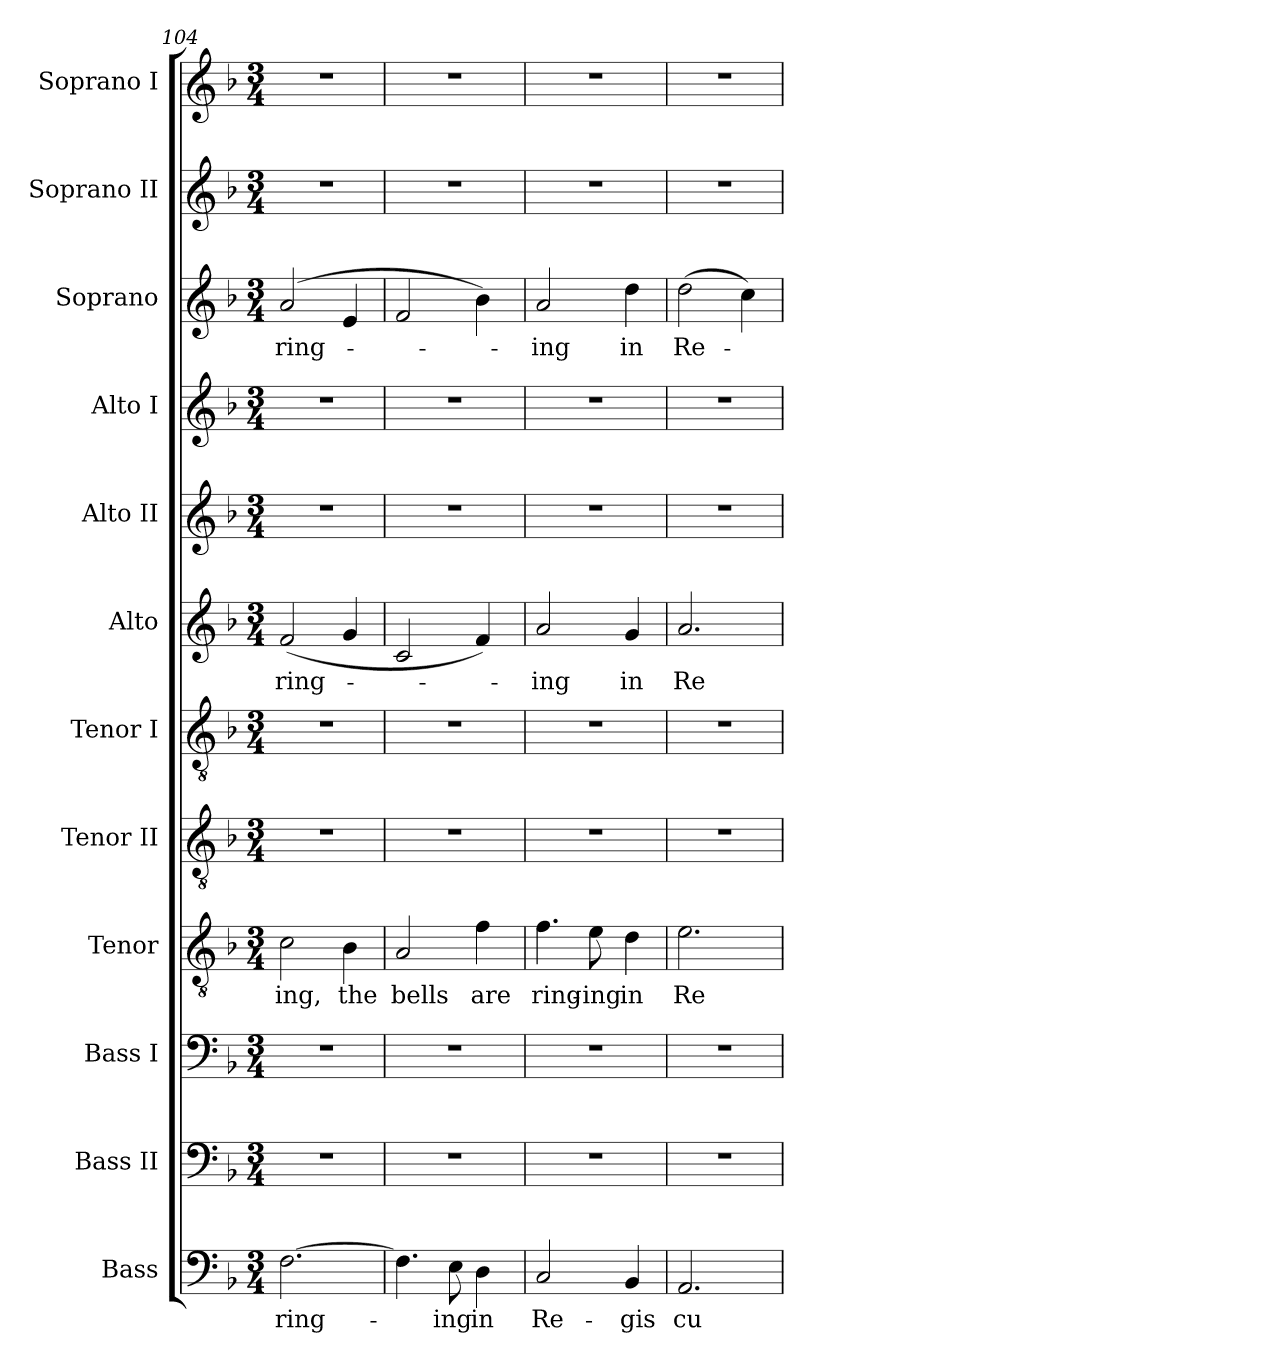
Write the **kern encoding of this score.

**kern	**text	**kern	**kern	**kern	**text	**kern	**kern	**kern	**text	**kern	**kern	**kern	**text	**kern	**kern
*part12	*part12	*part11	*part10	*part9	*part9	*part8	*part7	*part6	*part6	*part5	*part4	*part3	*part3	*part2	*part1
*staff12	*staff12	*staff11	*staff10	*staff9	*staff9	*staff8	*staff7	*staff6	*staff6	*staff5	*staff4	*staff3	*staff3	*staff2	*staff1
*I"Bass	*	*I"Bass II	*I"Bass I	*I"Tenor	*	*I"Tenor II	*I"Tenor I	*I"Alto	*	*I"Alto II	*I"Alto I	*I"Soprano	*	*I"Soprano II	*I"Soprano I
*I'B.	*	*I'B II.	*I'B I.	*I'T.	*	*I'T II.	*	*I'A.	*	*I'A II.	*I'A I.	*I'S.	*	*I'S II.	*I'S I.
*clefF4	*	*clefF4	*clefF4	*clefGv2	*	*clefGv2	*clefGv2	*clefG2	*	*clefG2	*clefG2	*clefG2	*	*clefG2	*clefG2
*	*	*	*	*ITrd7c12	*	*ITrd7c12	*ITrd7c12	*	*	*	*	*	*	*	*
*k[b-]	*	*k[b-]	*k[b-]	*k[b-]	*	*k[b-]	*k[b-]	*k[b-]	*	*k[b-]	*k[b-]	*k[b-]	*	*k[b-]	*k[b-]
*F:	*	*F:	*F:	*F:	*	*F:	*F:	*F:	*	*F:	*F:	*F:	*	*F:	*F:
*M3/4	*	*M3/4	*M3/4	*M3/4	*	*M3/4	*M3/4	*M3/4	*	*M3/4	*M3/4	*M3/4	*	*M3/4	*M3/4
=104	=104	=104	=104	=104	=104	=104	=104	=104	=104	=104	=104	=104	=104	=104	=104
!	!LO:LY:b:color=#000000	!LO:N:vis=1	!LO:N:vis=1	!	!	!	!	!	!	!	!	!	!	!	!
!	!	!	!	!	!LO:LY:b:color=#000000	!LO:N:vis=1	!LO:N:vis=1	!	!	!	!	!	!	!	!
!	!	!	!	!	!	!	!	!	!LO:LY:b:color=#000000	!LO:N:vis=1	!LO:N:vis=1	!	!	!	!
!	!	!	!	!	!	!	!	!	!	!	!	!	!LO:LY:b:color=#000000	!LO:N:vis=1	!LO:N:vis=1
[>2.Fi\	ring-	2.r	2.r	2Ci\	-ing,	2.r	2.r	(2fi/	ring-	2.r	2.r	(2ai/	ring-	2.r	2.r
!	!	!	!	!	!LO:LY:b:color=#000000	!	!	!	!	!	!	!	!	!	!
.	.	.	.	4BB-i\	the	.	.	4gi/	.	.	.	4ei/	.	.	.
!!LO:LB:g=z
=105	=105	=105	=105	=105	=105	=105	=105	=105	=105	=105	=105	=105	=105	=105	=105
!	!	!LO:N:vis=1	!LO:N:vis=1	!	!	!	!	!	!	!	!	!	!	!	!
!	!	!	!	!	!LO:LY:b:color=#000000	!LO:N:vis=1	!LO:N:vis=1	!	!	!LO:N:vis=1	!LO:N:vis=1	!	!	!LO:N:vis=1	!LO:N:vis=1
4.Fi\]	.	2.r	2.r	2AAi/	bells	2.r	2.r	2ci/	.	2.r	2.r	2fi/	.	2.r	2.r
!	!LO:LY:b:color=#000000	!	!	!	!	!	!	!	!	!	!	!	!	!	!
8Ei\	-ing	.	.	.	.	.	.	.	.	.	.	.	.	.	.
!	!LO:LY:b:color=#000000	!	!	!	!	!	!	!	!	!	!	!	!	!	!
!	!	!	!	!	!LO:LY:b:color=#000000	!	!	!	!	!	!	!	!	!	!
4Di\	in	.	.	4Fi\	are	.	.	4fi/)	.	.	.	4b-i\)	.	.	.
=106	=106	=106	=106	=106	=106	=106	=106	=106	=106	=106	=106	=106	=106	=106	=106
!	!LO:LY:b:color=#000000	!LO:N:vis=1	!LO:N:vis=1	!	!	!	!	!	!	!	!	!	!	!	!
!	!	!	!	!	!LO:LY:b:color=#000000	!LO:N:vis=1	!LO:N:vis=1	!	!	!	!	!	!	!	!
!	!	!	!	!	!	!	!	!	!LO:LY:b:color=#000000	!LO:N:vis=1	!LO:N:vis=1	!	!	!	!
!	!	!	!	!	!	!	!	!	!	!	!	!	!LO:LY:b:color=#000000	!LO:N:vis=1	!LO:N:vis=1
2Ci/	Re-	2.r	2.r	4.Fi\	ring-	2.r	2.r	2ai/	-ing	2.r	2.r	2ai/	-ing	2.r	2.r
!	!	!	!	!	!LO:LY:b:color=#000000	!	!	!	!	!	!	!	!	!	!
.	.	.	.	8Ei\	-ing	.	.	.	.	.	.	.	.	.	.
!	!LO:LY:b:color=#000000	!	!	!	!	!	!	!	!	!	!	!	!	!	!
!	!	!	!	!	!LO:LY:b:color=#000000	!	!	!	!	!	!	!	!	!	!
!	!	!	!	!	!	!	!	!	!LO:LY:b:color=#000000	!	!	!	!	!	!
!	!	!	!	!	!	!	!	!	!	!	!	!	!LO:LY:b:color=#000000	!	!
4BB-i/	-gis	.	.	4Di\	in	.	.	4gi/	in	.	.	4ddi\	in	.	.
=107	=107	=107	=107	=107	=107	=107	=107	=107	=107	=107	=107	=107	=107	=107	=107
!	!LO:LY:b:color=#000000	!LO:N:vis=1	!LO:N:vis=1	!	!	!	!	!	!	!	!	!	!	!	!
!	!	!	!	!	!LO:LY:b:color=#000000	!LO:N:vis=1	!LO:N:vis=1	!	!	!	!	!	!	!	!
!	!	!	!	!	!	!	!	!	!LO:LY:b:color=#000000	!LO:N:vis=1	!LO:N:vis=1	!	!	!	!
!	!	!	!	!	!	!	!	!	!	!	!	!	!LO:LY:b:color=#000000	!LO:N:vis=1	!LO:N:vis=1
2.AAi/	cu-	2.r	2.r	2.Ei\	Re-	2.r	2.r	2.ai/	Re-	2.r	2.r	(2ddi\	Re-	2.r	2.r
.	.	.	.	.	.	.	.	.	.	.	.	4cci\)	.	.	.
=	=	=	=	=	=	=	=	=	=	=	=	=	=	=	=
*-	*-	*-	*-	*-	*-	*-	*-	*-	*-	*-	*-	*-	*-	*-	*-
